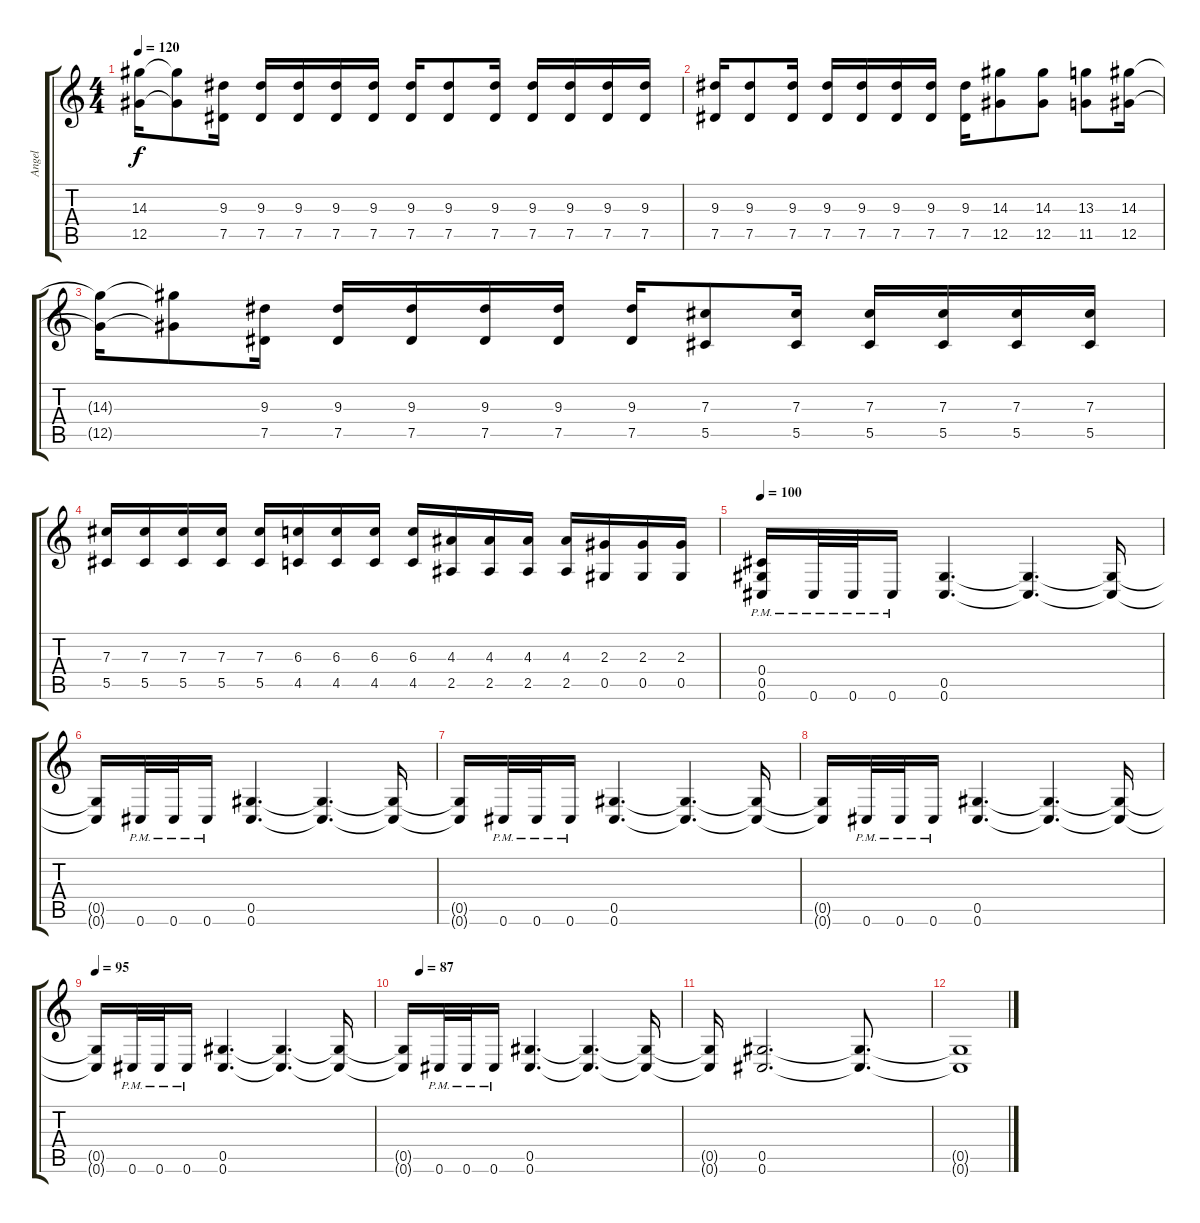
\track ("Angel" "Angel") {instrument distortionguitar}
\staff {score tabs}
\tuning (Eb4 Bb3 Gb3 Db3 Ab2 Db2) {hide}
\ts (4 4)
\tempo 120
\clef g2
\ks c
(14.3{t} 12.5{t}).16{dy f} (14.3{t} 12.5{t}).8 (9.3 7.5).16 (9.3 7.5).16 (9.3 7.5).16 (9.3 7.5).16 (9.3 7.5).16 (9.3 7.5).16 (9.3 7.5).8 (9.3 7.5).16 (9.3 7.5).16 (9.3 7.5).16 (9.3 7.5).16 (9.3 7.5).16 |
(9.3 7.5).16 (9.3 7.5).8 (9.3 7.5).16 (9.3 7.5).16 (9.3 7.5).16 (9.3 7.5).16 (9.3 7.5).16 (9.3 7.5).16 (14.3 12.5).8 (14.3 12.5).8 (13.3 11.5).8 (14.3 12.5).16 |
(14.3{t} 12.5{t}).16 (14.3{t} 12.5{t}).8 (9.3 7.5).16 (9.3 7.5).16 (9.3 7.5).16 (9.3 7.5).16 (9.3 7.5).16 (9.3 7.5).16 (7.3 5.5).8 (7.3 5.5).16 (7.3 5.5).16 (7.3 5.5).16 (7.3 5.5).16 (7.3 5.5).16 |
(7.3 5.5).16 (7.3 5.5).16 (7.3 5.5).16 (7.3 5.5).16 (7.3 5.5).16 (6.3 4.5).16 (6.3 4.5).16 (6.3 4.5).16 (6.3 4.5).16 (4.3 2.5).16 (4.3 2.5).16 (4.3 2.5).16 (4.3 2.5).16 (2.3 0.5).16 (2.3 0.5).16 (2.3 0.5).16 |
\tempo 100
(0.4 0.5 0.6{pm}).16 0.6{pm}.32 0.6{pm}.32 0.6{pm}.16 (0.5 0.6).4{d} (0.5{t} 0.6{t}).4{d} (0.5{t} 0.6{t}).16 |
(0.5{t} 0.6{t}).16 0.6{pm}.32 0.6{pm}.32 0.6{pm}.16 (0.5 0.6).4{d} (0.5{t} 0.6{t}).4{d} (0.5{t} 0.6{t}).16 |
(0.5{t} 0.6{t}).16 0.6{pm}.32 0.6{pm}.32 0.6{pm}.16 (0.5 0.6).4{d} (0.5{t} 0.6{t}).4{d} (0.5{t} 0.6{t}).16 |
(0.5{t} 0.6{t}).16 0.6{pm}.32 0.6{pm}.32 0.6{pm}.16 (0.5 0.6).4{d} (0.5{t} 0.6{t}).4{d} (0.5{t} 0.6{t}).16 |
\tempo 95
(0.5{t} 0.6{t}).16 0.6{pm}.32 0.6{pm}.32 0.6{pm}.16 (0.5 0.6).4{d} (0.5{t} 0.6{t}).4{d} (0.5{t} 0.6{t}).16 |
\tempo (87 0.0625)
(0.5{t} 0.6{t}).16 0.6{pm}.32 0.6{pm}.32 0.6{pm}.16 (0.5 0.6).4{d} (0.5{t} 0.6{t}).4{d} (0.5{t} 0.6{t}).16 |
(0.5{t} 0.6{t}).16 (0.5 0.6).2{d} (0.5{t} 0.6{t}).8{d} |
(0.5{t} 0.6{t}).1
